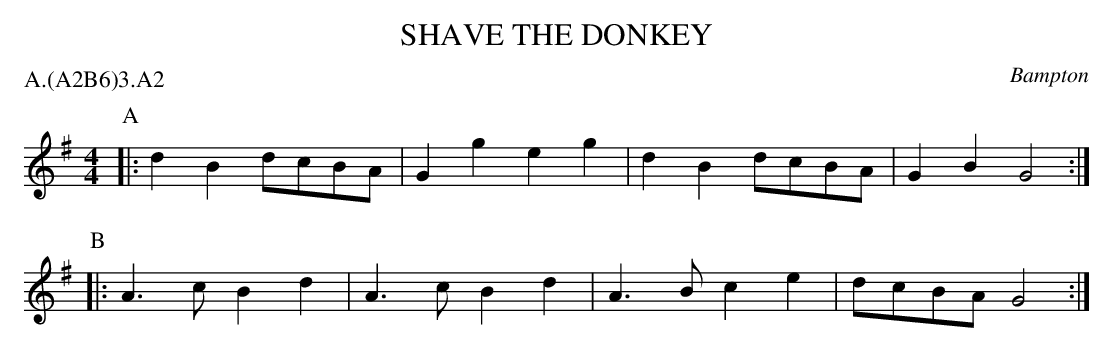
X:1
T: SHAVE THE DONKEY
O: Bampton
P: A.(A2B6)3.A2
M: 4/4
L: 1/8
K: G
P: A
|: d2B2 dcBA | G2g2 e2g2 | d2B2 dcBA | G2B2 G4 :|
P: B
|: A3c  B2d2 | A3c  B2d2 | A3B  c2e2 | dcBA G4 :|
